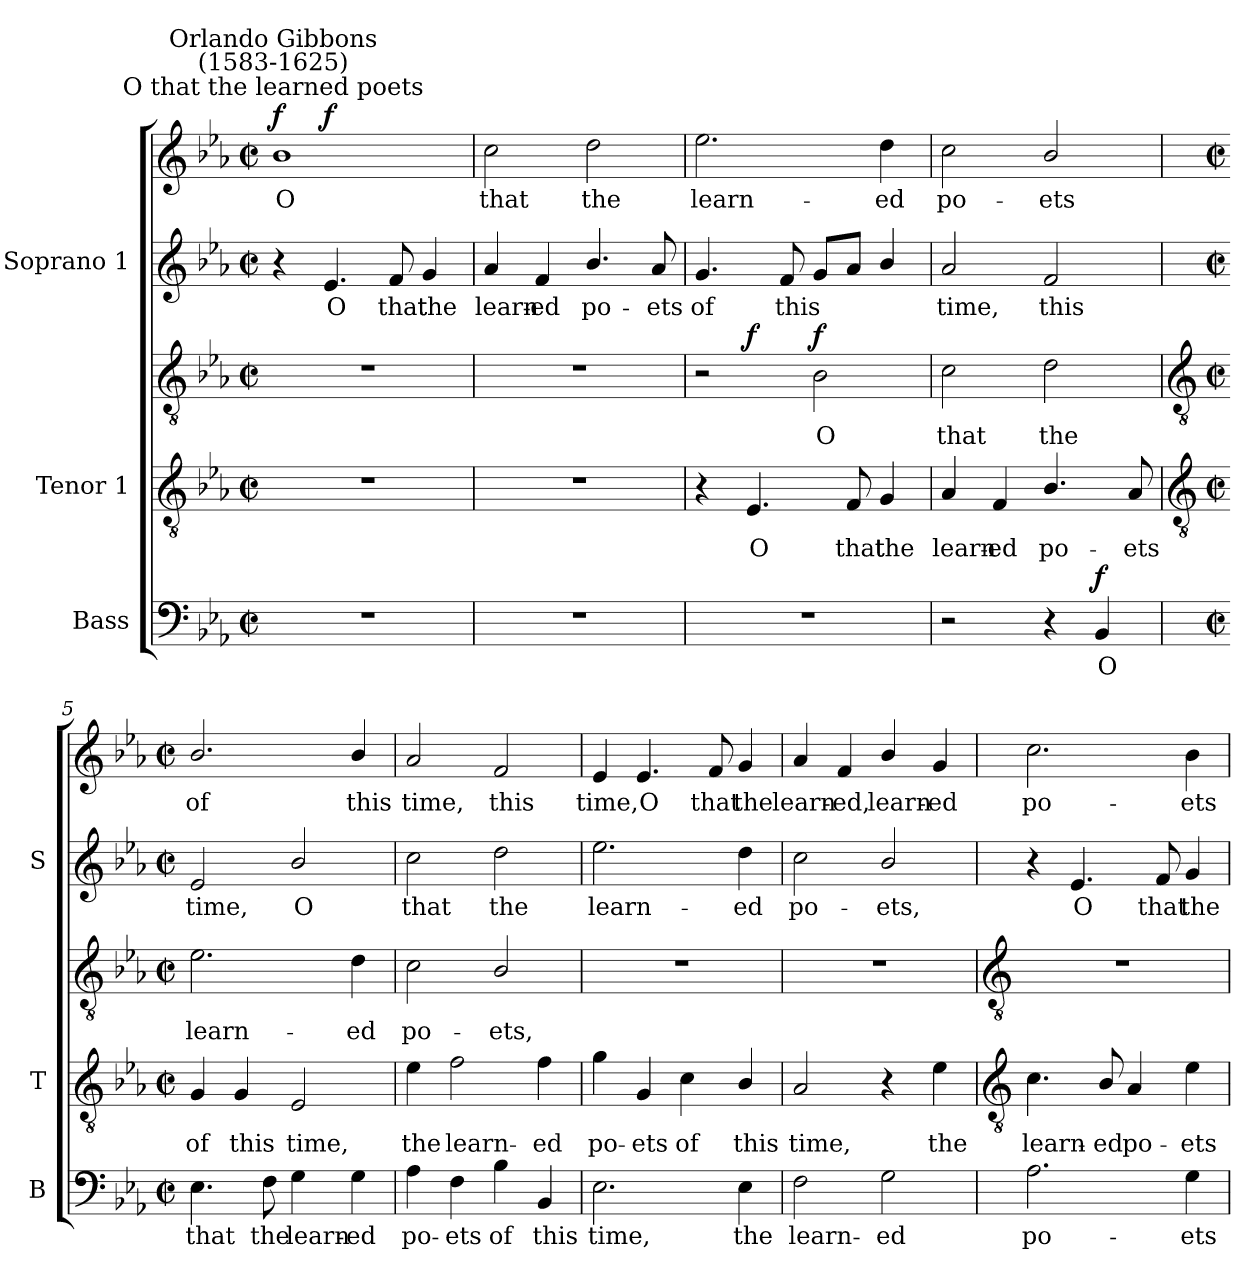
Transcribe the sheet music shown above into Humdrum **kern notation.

**kern	**text	**dynam	**kern	**text	**kern	**text	**dynam	**kern	**text	**kern	**text	**dynam
*part3	*part3	*part3	*part2	*part2	*part2	*part2	*part2	*part1	*part1	*part1	*part1	*part1
*staff5	*staff5	*staff5	*staff4	*staff4	*staff3	*staff3	*staff3/4	*staff2	*staff2	*staff1	*staff1	*staff1/2
*I"Bass	*	*	*I"Tenor 1	*	*	*	*	*I"Soprano 1	*	*	*	*
*I'B	*	*	*I'T	*	*	*	*	*I'S	*	*	*	*
*clefF4	*	*	*clefGv2	*	*clefGv2	*	*	*clefG2	*	*clefG2	*	*
*k[b-e-a-]	*	*	*k[b-e-a-]	*	*k[b-e-a-]	*	*	*k[b-e-a-]	*	*k[b-e-a-]	*	*
*E-:	*	*	*E-:	*	*E-:	*	*	*E-:	*	*E-:	*	*
*M2/2	*	*	*M2/2	*	*M2/2	*	*	*M2/2	*	*M2/2	*	*
*met(c|)	*	*	*met(c|)	*	*met(c|)	*	*	*met(c|)	*	*met(c|)	*	*
=1	=1	=1	=1	=1	=1	=1	=1	=1	=1	=1	=1	=1
!	!	!	!	!	!	!	!	!	!	!LO:TX:a:cj:t=O that the learned poets	!	!
!	!	!	!	!	!	!	!	!	!	!LO:TX:a:cj:t=Orlando Gibbons\n(1583-1625)	!	!
!	!	!	!	!	!	!	!	!	!	!	!LO:LY:b	!LO:DY:b
1r	.	.	1r	.	1r	.	.	4r	.	1b-	O	f
!	!	!	!	!	!	!	!	!	!LO:LY:b	!	!	!LO:DY:b=2
.	.	.	.	.	.	.	.	4.e-	O	.	.	f
!	!	!	!	!	!	!	!	!	!LO:LY:b	!	!	!
.	.	.	.	.	.	.	.	8f	that	.	.	.
!	!	!	!	!	!	!	!	!	!LO:LY:b	!	!	!
.	.	.	.	.	.	.	.	4g	the	.	.	.
=2	=2	=2	=2	=2	=2	=2	=2	=2	=2	=2	=2	=2
!	!	!	!	!	!	!	!	!	!LO:LY:b	!	!LO:LY:b	!
1r	.	.	1r	.	1r	.	.	4a-	learn-	2cc	that	.
!	!	!	!	!	!	!	!	!	!LO:LY:b	!	!	!
.	.	.	.	.	.	.	.	4f	-ed	.	.	.
!	!	!	!	!	!	!	!	!	!LO:LY:b	!	!LO:LY:b	!
.	.	.	.	.	.	.	.	4.b-/	po-	2dd	the	.
!	!	!	!	!	!	!	!	!	!LO:LY:b	!	!	!
.	.	.	.	.	.	.	.	8a-	-ets	.	.	.
=3	=3	=3	=3	=3	=3	=3	=3	=3	=3	=3	=3	=3
!	!	!	!	!	!	!	!	!	!LO:LY:b	!	!LO:LY:b	!
1r	.	.	4r	.	2r	.	.	4.g	of	2.ee-	learn-	.
!	!	!	!	!LO:LY:b	!	!	!LO:DY:b=2	!	!	!	!	!
.	.	.	4.E-	O	.	.	f	.	.	.	.	.
!	!	!	!	!	!	!	!	!	!LO:LY:b	!	!	!
.	.	.	.	.	.	.	.	8f	this	.	.	.
!	!	!	!	!	!	!LO:LY:b	!LO:DY:b	!	!	!	!	!
.	.	.	.	.	2B-	O	f	8gL	.	.	.	.
!	!	!	!	!LO:LY:b	!	!	!	!	!	!	!	!
.	.	.	8F	that	.	.	.	8a-J	.	.	.	.
!	!	!	!	!LO:LY:b	!	!	!	!	!	!	!LO:LY:b	!
.	.	.	4G	the	.	.	.	4b-/	.	4dd	-ed	.
=4	=4	=4	=4	=4	=4	=4	=4	=4	=4	=4	=4	=4
!	!	!	!	!LO:LY:b	!	!LO:LY:b	!	!	!LO:LY:b	!	!LO:LY:b	!
2r	.	.	4A-	learn-	2c	that	.	2a-	time,	2cc	po-	.
!	!	!	!	!LO:LY:b	!	!	!	!	!	!	!	!
.	.	.	4F	-ed	.	.	.	.	.	.	.	.
!	!	!	!	!LO:LY:b	!	!LO:LY:b	!	!	!LO:LY:b	!	!LO:LY:b	!
4r	.	.	4.B-/	po-	2d	the	.	2f	this	2b-/	-ets	.
!	!LO:LY:b	!LO:DY:b	!	!	!	!	!	!	!	!	!	!
4BB-	O	f	.	.	.	.	.	.	.	.	.	.
!	!	!	!	!LO:LY:b	!	!	!	!	!	!	!	!
.	.	.	8A-	-ets	.	.	.	.	.	.	.	.
!!LO:LB:g=z
=5	=5	=5	=5	=5	=5	=5	=5	=5	=5	=5	=5	=5
*	*	*	*clefGv2	*	*clefGv2	*	*	*	*	*	*	*
*M2/2	*	*	*M2/2	*	*M2/2	*	*	*M2/2	*	*M2/2	*	*
*met(c|)	*	*	*met(c|)	*	*met(c|)	*	*	*met(c|)	*	*met(c|)	*	*
!	!LO:LY:b	!	!	!LO:LY:b	!	!LO:LY:b	!	!	!LO:LY:b	!	!LO:LY:b	!
4.E-	that	.	4G	of	2.e-	learn-	.	2e-	time,	2.b-/	of	.
!	!	!	!	!LO:LY:b	!	!	!	!	!	!	!	!
.	.	.	4G	this	.	.	.	.	.	.	.	.
!	!LO:LY:b	!	!	!	!	!	!	!	!	!	!	!
8F	the	.	.	.	.	.	.	.	.	.	.	.
!	!LO:LY:b	!	!	!LO:LY:b	!	!	!	!	!LO:LY:b	!	!	!
4G	learn-	.	2E-	time,	.	.	.	2b-/	O	.	.	.
!	!LO:LY:b	!	!	!	!	!LO:LY:b	!	!	!	!	!LO:LY:b	!
4G	-ed	.	.	.	4d	-ed	.	.	.	4b-/	this	.
=6	=6	=6	=6	=6	=6	=6	=6	=6	=6	=6	=6	=6
!	!LO:LY:b	!	!	!LO:LY:b	!	!LO:LY:b	!	!	!LO:LY:b	!	!LO:LY:b	!
4A-	po-	.	4e-	the	2c	po-	.	2cc	that	2a-	time,	.
!	!LO:LY:b	!	!	!LO:LY:b	!	!	!	!	!	!	!	!
4F	-ets	.	2f	learn-	.	.	.	.	.	.	.	.
!	!LO:LY:b	!	!	!	!	!LO:LY:b	!	!	!LO:LY:b	!	!LO:LY:b	!
4B-	of	.	.	.	2B-/	-ets,	.	2dd	the	2f	this	.
!	!LO:LY:b	!	!	!LO:LY:b	!	!	!	!	!	!	!	!
4BB-	this	.	4f	-ed	.	.	.	.	.	.	.	.
=7	=7	=7	=7	=7	=7	=7	=7	=7	=7	=7	=7	=7
!	!LO:LY:b	!	!	!LO:LY:b	!	!	!	!	!LO:LY:b	!	!LO:LY:b	!
2.E-	time,	.	4g	po-	1r	.	.	2.ee-	learn-	4e-	time,	.
!	!	!	!	!LO:LY:b	!	!	!	!	!	!	!LO:LY:b	!
.	.	.	4G	-ets	.	.	.	.	.	4.e-	O	.
!	!	!	!	!LO:LY:b	!	!	!	!	!	!	!	!
.	.	.	4c	of	.	.	.	.	.	.	.	.
!	!	!	!	!	!	!	!	!	!	!	!LO:LY:b	!
.	.	.	.	.	.	.	.	.	.	8f	that	.
!	!LO:LY:b	!	!	!LO:LY:b	!	!	!	!	!LO:LY:b	!	!LO:LY:b	!
4E-	the	.	4B-/	this	.	.	.	4dd	-ed	4g	the	.
=8	=8	=8	=8	=8	=8	=8	=8	=8	=8	=8	=8	=8
!	!LO:LY:b	!	!	!LO:LY:b	!	!	!	!	!LO:LY:b	!	!LO:LY:b	!
2F	learn-	.	2A-	time,	1r	.	.	2cc	po-	4a-	learn-	.
!	!	!	!	!	!	!	!	!	!	!	!LO:LY:b	!
.	.	.	.	.	.	.	.	.	.	4f	-ed,	.
!	!LO:LY:b	!	!	!	!	!	!	!	!LO:LY:b	!	!LO:LY:b	!
2G	-ed	.	4r	.	.	.	.	2b-/	-ets,	4b-/	learn-	.
!	!	!	!	!LO:LY:b	!	!	!	!	!	!	!LO:LY:b	!
.	.	.	4e-	the	.	.	.	.	.	4g	-ed	.
!!LO:LB:g=z
=9	=9	=9	=9	=9	=9	=9	=9	=9	=9	=9	=9	=9
*	*	*	*clefGv2	*	*clefGv2	*	*	*	*	*	*	*
!	!LO:LY:b	!	!	!LO:LY:b	!	!	!	!	!	!	!LO:LY:b	!
2.A-	po-	.	4.c	learn-	1r	.	.	4r	.	2.cc	po-	.
!	!	!	!	!	!	!	!	!	!LO:LY:b	!	!	!
.	.	.	.	.	.	.	.	4.e-	O	.	.	.
!	!	!	!	!LO:LY:b	!	!	!	!	!	!	!	!
.	.	.	8B-/	-ed	.	.	.	.	.	.	.	.
!	!	!	!	!LO:LY:b	!	!	!	!	!	!	!	!
.	.	.	4A-	po-	.	.	.	.	.	.	.	.
!	!	!	!	!	!	!	!	!	!LO:LY:b	!	!	!
.	.	.	.	.	.	.	.	8f	that	.	.	.
!	!LO:LY:b	!	!	!LO:LY:b	!	!	!	!	!LO:LY:b	!	!LO:LY:b	!
4G	-ets	.	4e-	-ets	.	.	.	4g	the	4b-	-ets	.
=	=	=	=	=	=	=	=	=	=	=	=	=
*-	*-	*-	*-	*-	*-	*-	*-	*-	*-	*-	*-	*-
